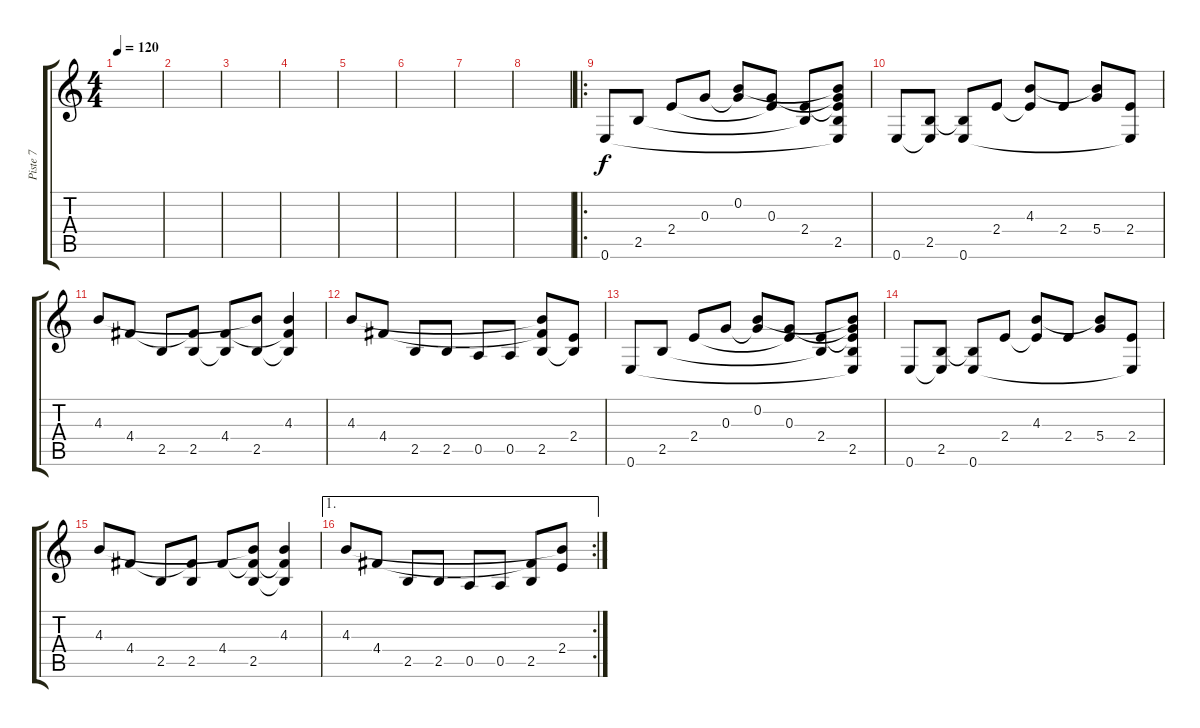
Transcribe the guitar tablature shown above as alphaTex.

\track ("Piste 7" "Piste 7") {instrument acousticguitarsteel}
\staff {score tabs}
\tuning (E4 B3 G3 D3 A2 E2) {hide}
\ts (4 4)
\tempo 120
\clef g2
\ks c
|
|
|
|
|
|
|
|
\ro
0.6.8 2.5.8 2.4.8 0.3.8 (0.2 0.3{t}).8 (0.3 2.4{t}).8 (2.4 2.5{t}).8 (0.2{t} 0.3{t} 2.4{t} 2.5 0.6{t}).8 |
0.6.8 (2.5 0.6{t}).8 (2.5{t} 0.6).8 2.4.8 (4.3 2.4{t}).8 2.4.8 (4.3{t} 5.4).8 (2.4 0.6{t}).8 |
4.3.8 4.4.8 2.5.8 (4.4{t} 2.5).8 (4.4 2.5{t}).8 (4.3{t} 2.5).8 (4.3 4.4{t} 2.5{t}).4 |
4.3.8 4.4.8 2.5.8 2.5.8 0.5.8 0.5.8 (4.3{t} 4.4{t} 2.5).8 (2.4 2.5{t}).8 |
0.6.8 2.5.8 2.4.8 0.3.8 (0.2 0.3{t}).8 (0.3 2.4{t}).8 (2.4 2.5{t}).8 (0.2{t} 0.3{t} 2.4{t} 2.5 0.6{t}).8 |
0.6.8 (2.5 0.6{t}).8 (2.5{t} 0.6).8 2.4.8 (4.3 2.4{t}).8 2.4.8 (4.3{t} 5.4).8 (2.4 0.6{t}).8 |
4.3.8 4.4.8 2.5.8 (4.4{t} 2.5).8 4.4.8 (4.3{t} 4.4{t} 2.5).8 (4.3 4.4{t} 2.5{t}).4 |
\ae 1
\rc 2
4.3.8 4.4.8 2.5.8 2.5.8 0.5.8 0.5.8 (4.4{t} 2.5).8 (4.3{t} 2.4).8
